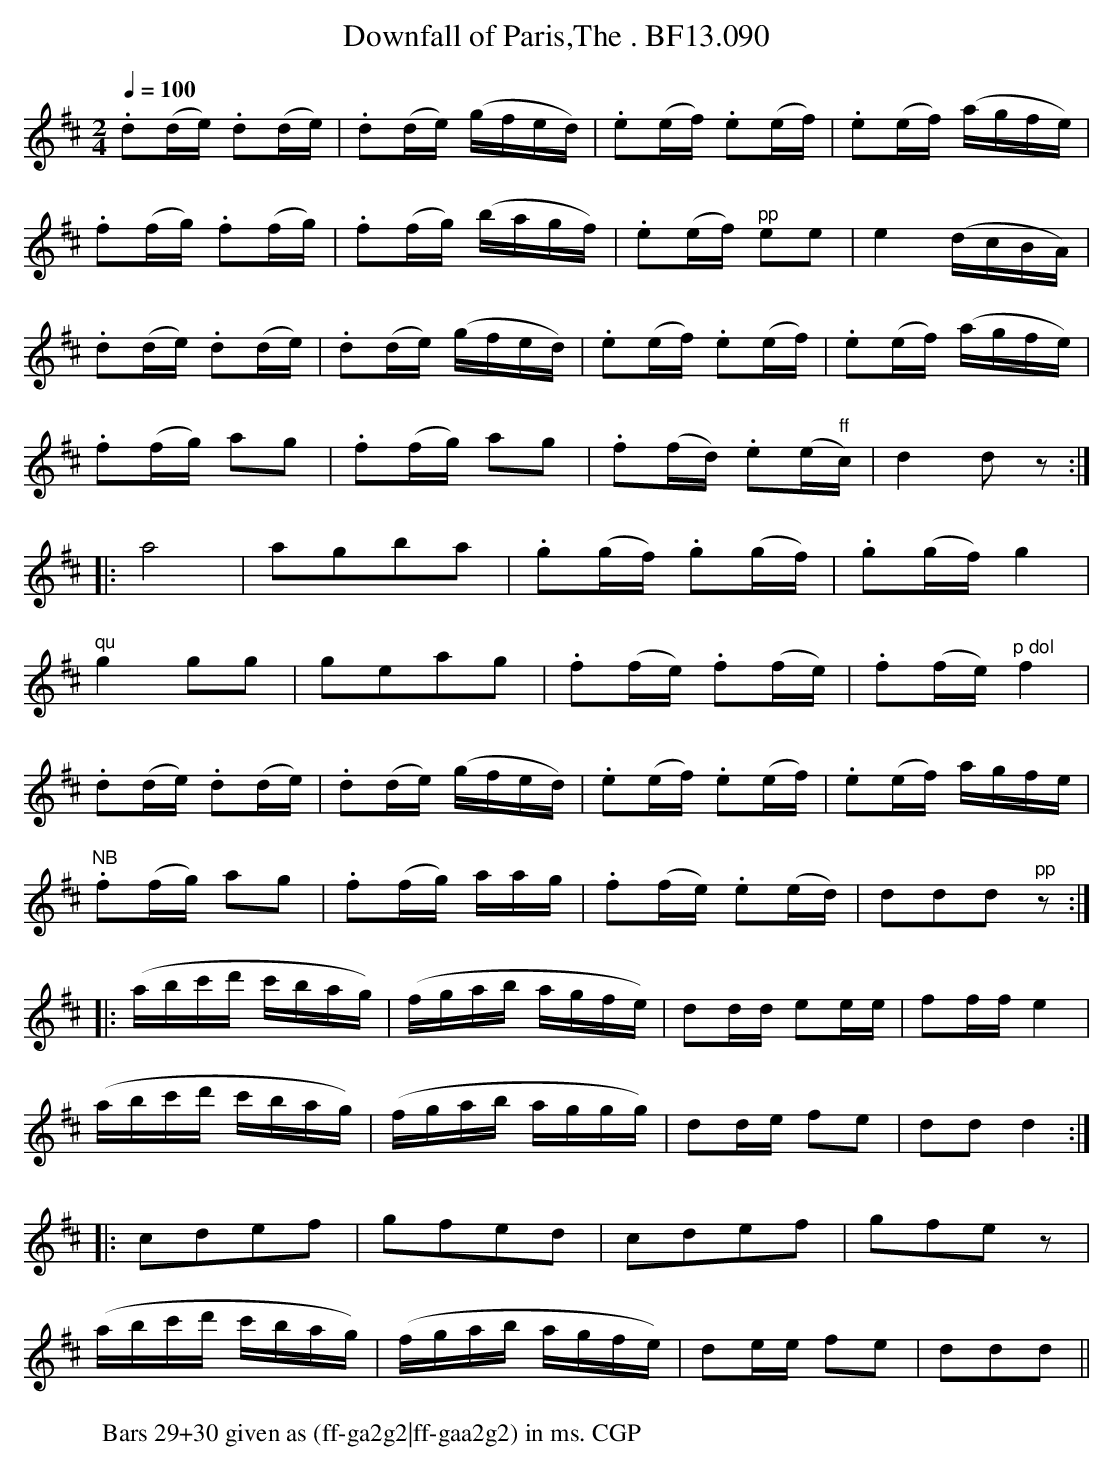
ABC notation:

X:1
T:Downfall of Paris,The . BF13.090
M:2/4
L:1/16
Q:1/4=100
K:D Major
.d2(de) .d2(de)|.d2(de) (gfed)|.e2(ef) .e2(ef)|.e2(ef) (agfe)|
.f2(fg) .f2(fg)|.f2(fg) (bagf)|.e2(ef)"^pp" e2e2|e4(dcBA)|
.d2(de) .d2(de)|.d2(de) (gfed)|.e2(ef) .e2(ef)|.e2(ef) (agfe)|
.f2(fg) a2g2|.f2(fg) a2g2|.f2(fd) .e2(e"^ff"c)|d4d2z2:|
|:a8|a2g2b2a2|.g2(gf) .g2(gf)|.g2(gf)g4|
"^qu"g4 g2g2|g2e2a2g2|.f2(fe) .f2(fe)|.f2(fe)"^p dol"f4|
.d2(de) .d2(de)|.d2(de) (gfed)|.e2(ef) .e2(ef)|.e2(ef) agfe|
"^NB".f2(fg) a2g2|.f2(fg) aag|.f2(fe) .e2(ed)|d2d2d2"^pp"z2:|
|:(abc'd' c'bag)|(fgab agfe)|d2dd e2ee|f2ff e4|
(abc'd' c'bag)|(fgab aggg)|d2de f2e2|d2d2d4:|
|:c2d2e2f2|g2f2e2d2|c2d2e2f2|g2f2e2z2|
(abc'd' c'bag)|(fgab agfe)|d2ee f2e2|d2d2d2||
W:Bars 29+30 given as (ff-ga2g2|ff-gaa2g2) in ms. CGP
